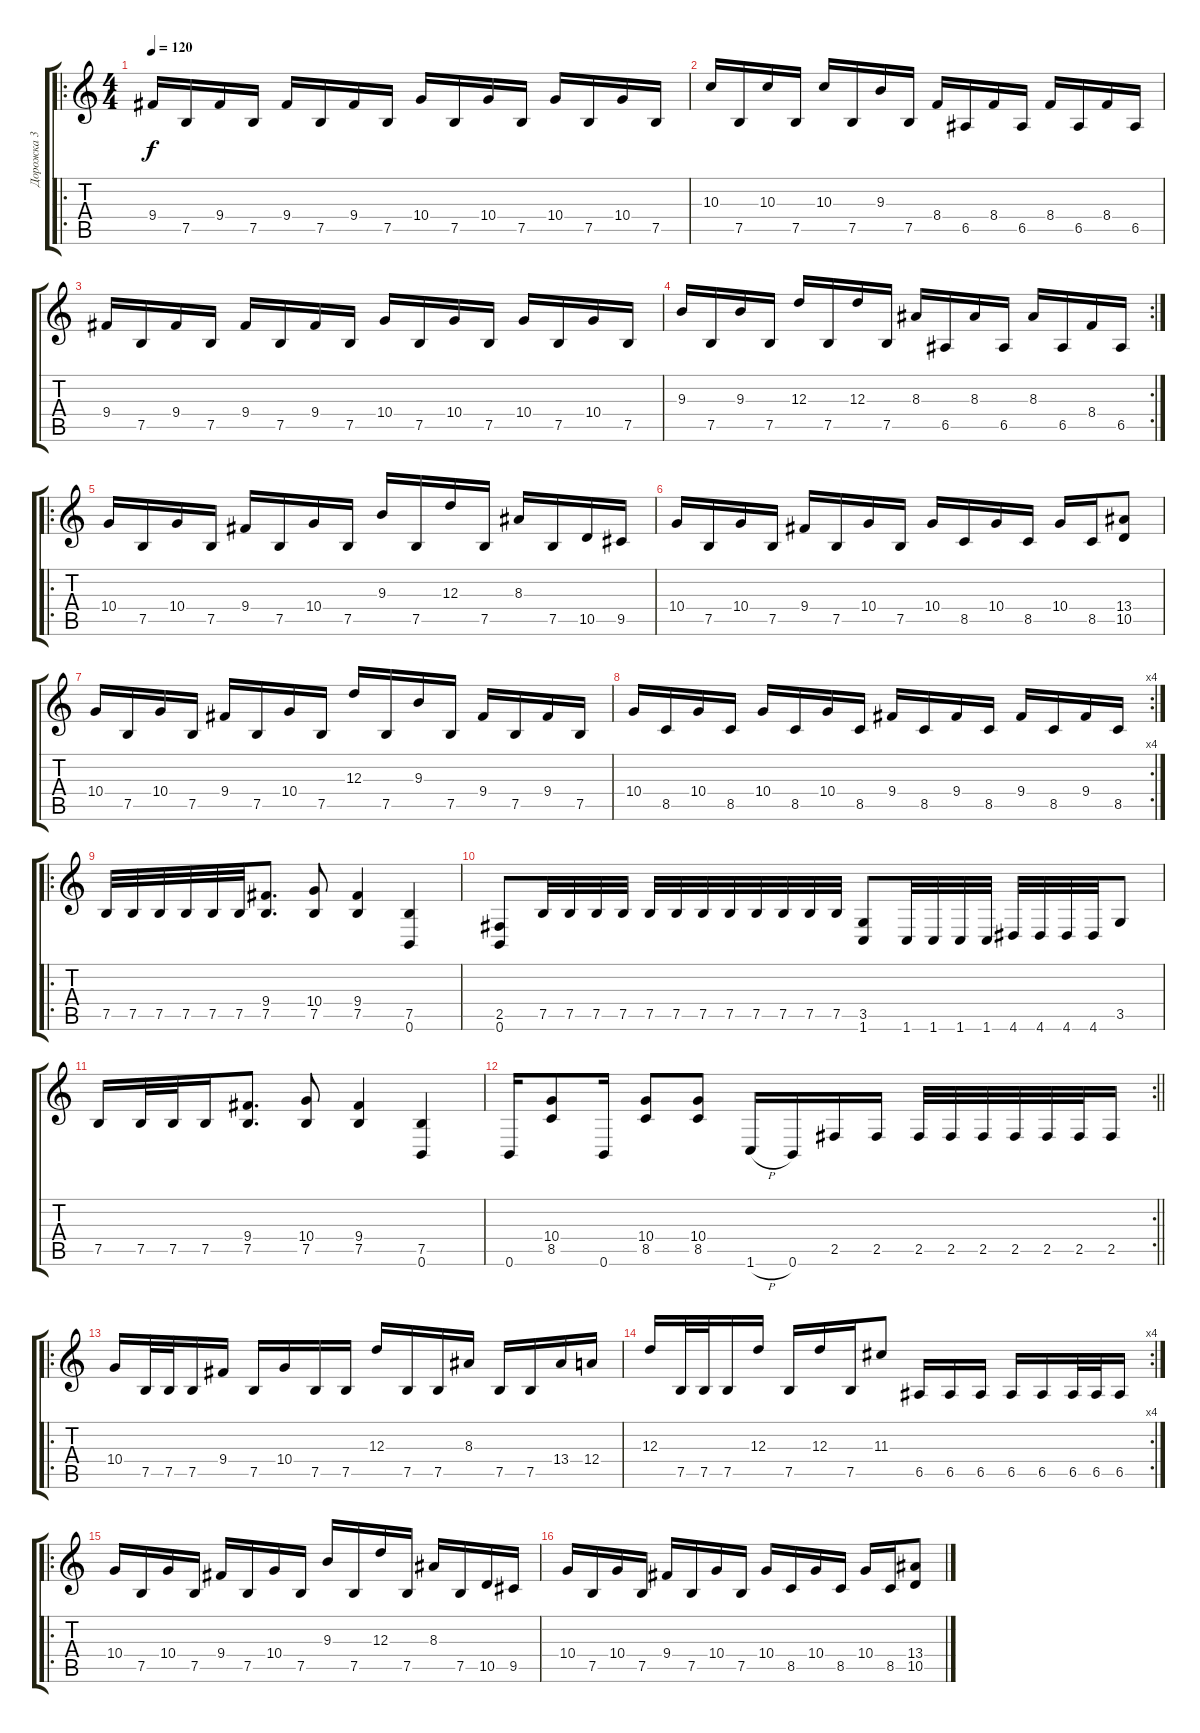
\track ("Дорожка 3" "Дорожка 3") {instrument distortionguitar}
\staff {score tabs}
\tuning (B3 Gb3 D3 A2 E2 B1) {hide}
\ro
\ts (4 4)
\tempo 120
\clef g2
\ks c
9.4.16{dy f} 7.5.16 9.4.16 7.5.16 9.4.16 7.5.16 9.4.16 7.5.16 10.4.16 7.5.16 10.4.16 7.5.16 10.4.16 7.5.16 10.4.16 7.5.16 |
10.3.16 7.5.16 10.3.16 7.5.16 10.3.16 7.5.16 9.3.16 7.5.16 8.4.16 6.5.16 8.4.16 6.5.16 8.4.16 6.5.16 8.4.16 6.5.16 |
9.4.16 7.5.16 9.4.16 7.5.16 9.4.16 7.5.16 9.4.16 7.5.16 10.4.16 7.5.16 10.4.16 7.5.16 10.4.16 7.5.16 10.4.16 7.5.16 |
\rc 2
9.3.16 7.5.16 9.3.16 7.5.16 12.3.16 7.5.16 12.3.16 7.5.16 8.3.16 6.5.16 8.3.16 6.5.16 8.3.16 6.5.16 8.4.16 6.5.16 |
\ro
10.4.16 7.5.16 10.4.16 7.5.16 9.4.16 7.5.16 10.4.16 7.5.16 9.3.16 7.5.16 12.3.16 7.5.16 8.3.16 7.5.16 10.5.16 9.5.16 |
10.4.16 7.5.16 10.4.16 7.5.16 9.4.16 7.5.16 10.4.16 7.5.16 10.4.16 8.5.16 10.4.16 8.5.16 10.4.16 8.5.16 (13.4 10.5).8 |
10.4.16 7.5.16 10.4.16 7.5.16 9.4.16 7.5.16 10.4.16 7.5.16 12.3.16 7.5.16 9.3.16 7.5.16 9.4.16 7.5.16 9.4.16 7.5.16 |
\rc 4
10.4.16 8.5.16 10.4.16 8.5.16 10.4.16 8.5.16 10.4.16 8.5.16 9.4.16 8.5.16 9.4.16 8.5.16 9.4.16 8.5.16 9.4.16 8.5.16 |
\ro
7.5.32 7.5.32 7.5.32 7.5.32 7.5.32 7.5.32 (9.4 7.5).8{d} (10.4 7.5).8 (9.4 7.5).4 (7.5 0.6).4 |
(2.5 0.6).8 7.5.32 7.5.32 7.5.32 7.5.32 7.5.32 7.5.32 7.5.32 7.5.32 7.5.32 7.5.32 7.5.32 7.5.32 (3.5 1.6).8 1.6.32 1.6.32 1.6.32 1.6.32 4.6.32 4.6.32 4.6.32 4.6.32 3.5.8 |
7.5.16 7.5.32 7.5.32 7.5.16 (9.4 7.5).8{d} (10.4 7.5).8 (9.4 7.5).4 (7.5 0.6).4 |
\rc 2
\barLineRight lightlight
0.6.16 (10.4 8.5).8 0.6.16 (10.4 8.5).8 (10.4 8.5).8 1.6{h}.16 0.6.16 2.5.16 2.5.16 2.5.32 2.5.32 2.5.32 2.5.32 2.5.32 2.5.32 2.5.16 |
\ro
10.4.16 7.5.32 7.5.32 7.5.16 9.4.16 7.5.16 10.4.16 7.5.16 7.5.16 12.3.16 7.5.16 7.5.16 8.3.16 7.5.16 7.5.16 13.4.16 12.4.16 |
\rc 4
12.3.16 7.5.32 7.5.32 7.5.16 12.3.16 7.5.16 12.3.16 7.5.16 11.3.8 6.5.16 6.5.16 6.5.16 6.5.16 6.5.16 6.5.32 6.5.32 6.5.16 |
\ro
10.4.16 7.5.16 10.4.16 7.5.16 9.4.16 7.5.16 10.4.16 7.5.16 9.3.16 7.5.16 12.3.16 7.5.16 8.3.16 7.5.16 10.5.16 9.5.16 |
10.4.16 7.5.16 10.4.16 7.5.16 9.4.16 7.5.16 10.4.16 7.5.16 10.4.16 8.5.16 10.4.16 8.5.16 10.4.16 8.5.16 (13.4 10.5).8
